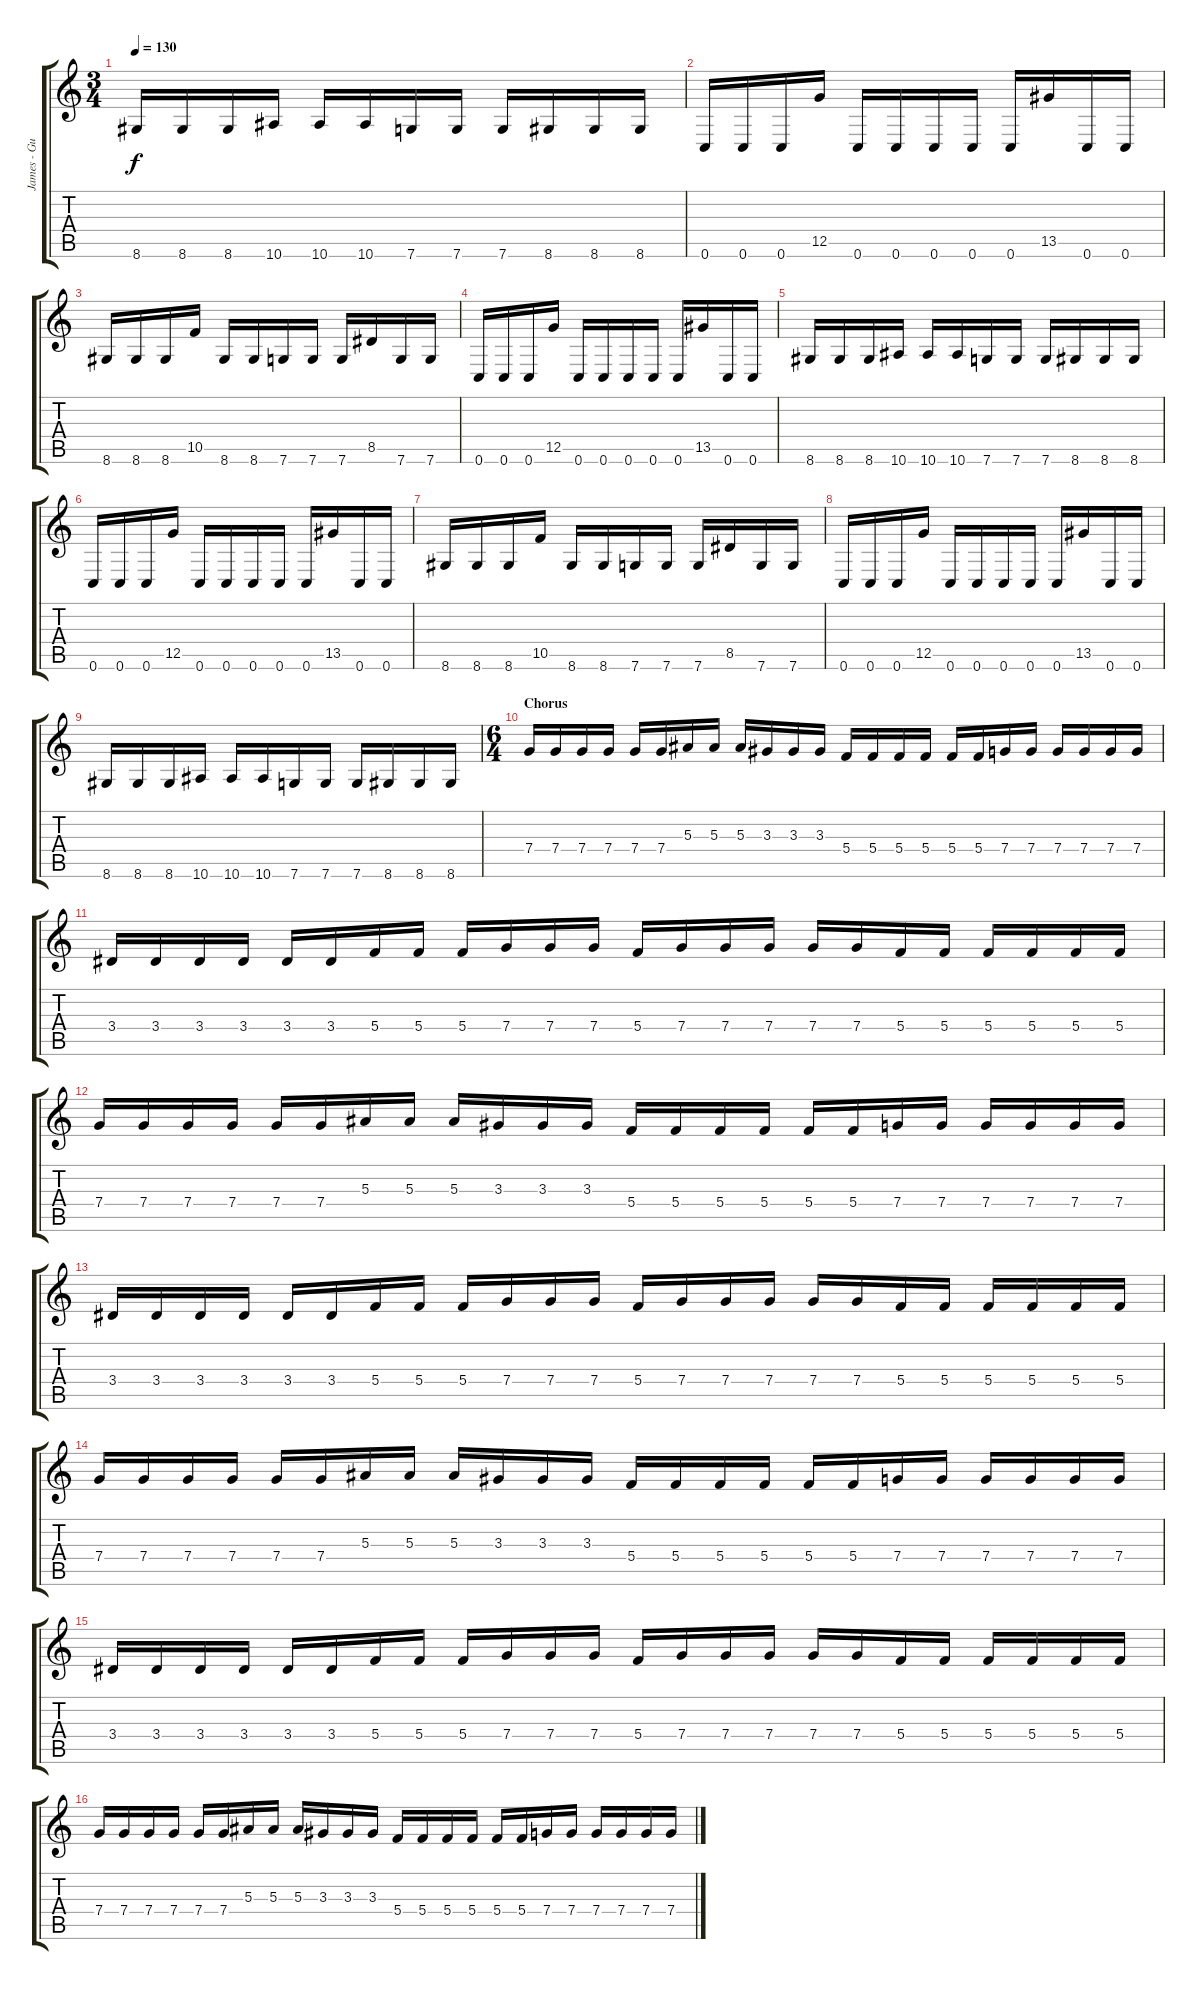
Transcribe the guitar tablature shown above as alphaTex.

\track ("James - Guitar" "James - Gu") {instrument distortionguitar}
\staff {score tabs}
\tuning (D4 A3 F3 C3 G2 C2) {hide}
\ts (3 4)
\tempo 130
\clef g2
\ks c
8.6.16{dy f} 8.6.16 8.6.16 10.6.16 10.6.16 10.6.16 7.6.16 7.6.16 7.6.16 8.6.16 8.6.16 8.6.16 |
0.6.16 0.6.16 0.6.16 12.5.16 0.6.16 0.6.16 0.6.16 0.6.16 0.6.16 13.5.16 0.6.16 0.6.16 |
8.6.16 8.6.16 8.6.16 10.5.16 8.6.16 8.6.16 7.6.16 7.6.16 7.6.16 8.5.16 7.6.16 7.6.16 |
0.6.16 0.6.16 0.6.16 12.5.16 0.6.16 0.6.16 0.6.16 0.6.16 0.6.16 13.5.16 0.6.16 0.6.16 |
8.6.16 8.6.16 8.6.16 10.6.16 10.6.16 10.6.16 7.6.16 7.6.16 7.6.16 8.6.16 8.6.16 8.6.16 |
0.6.16 0.6.16 0.6.16 12.5.16 0.6.16 0.6.16 0.6.16 0.6.16 0.6.16 13.5.16 0.6.16 0.6.16 |
8.6.16 8.6.16 8.6.16 10.5.16 8.6.16 8.6.16 7.6.16 7.6.16 7.6.16 8.5.16 7.6.16 7.6.16 |
0.6.16 0.6.16 0.6.16 12.5.16 0.6.16 0.6.16 0.6.16 0.6.16 0.6.16 13.5.16 0.6.16 0.6.16 |
8.6.16 8.6.16 8.6.16 10.6.16 10.6.16 10.6.16 7.6.16 7.6.16 7.6.16 8.6.16 8.6.16 8.6.16 |
\ts (6 4)
\section ("" "Chorus")
7.4.16 7.4.16 7.4.16 7.4.16 7.4.16 7.4.16 5.3.16 5.3.16 5.3.16 3.3.16 3.3.16 3.3.16 5.4.16 5.4.16 5.4.16 5.4.16 5.4.16 5.4.16 7.4.16 7.4.16 7.4.16 7.4.16 7.4.16 7.4.16 |
3.4.16 3.4.16 3.4.16 3.4.16 3.4.16 3.4.16 5.4.16 5.4.16 5.4.16 7.4.16 7.4.16 7.4.16 5.4.16 7.4.16 7.4.16 7.4.16 7.4.16 7.4.16 5.4.16 5.4.16 5.4.16 5.4.16 5.4.16 5.4.16 |
7.4.16 7.4.16 7.4.16 7.4.16 7.4.16 7.4.16 5.3.16 5.3.16 5.3.16 3.3.16 3.3.16 3.3.16 5.4.16 5.4.16 5.4.16 5.4.16 5.4.16 5.4.16 7.4.16 7.4.16 7.4.16 7.4.16 7.4.16 7.4.16 |
3.4.16 3.4.16 3.4.16 3.4.16 3.4.16 3.4.16 5.4.16 5.4.16 5.4.16 7.4.16 7.4.16 7.4.16 5.4.16 7.4.16 7.4.16 7.4.16 7.4.16 7.4.16 5.4.16 5.4.16 5.4.16 5.4.16 5.4.16 5.4.16 |
7.4.16 7.4.16 7.4.16 7.4.16 7.4.16 7.4.16 5.3.16 5.3.16 5.3.16 3.3.16 3.3.16 3.3.16 5.4.16 5.4.16 5.4.16 5.4.16 5.4.16 5.4.16 7.4.16 7.4.16 7.4.16 7.4.16 7.4.16 7.4.16 |
3.4.16 3.4.16 3.4.16 3.4.16 3.4.16 3.4.16 5.4.16 5.4.16 5.4.16 7.4.16 7.4.16 7.4.16 5.4.16 7.4.16 7.4.16 7.4.16 7.4.16 7.4.16 5.4.16 5.4.16 5.4.16 5.4.16 5.4.16 5.4.16 |
7.4.16 7.4.16 7.4.16 7.4.16 7.4.16 7.4.16 5.3.16 5.3.16 5.3.16 3.3.16 3.3.16 3.3.16 5.4.16 5.4.16 5.4.16 5.4.16 5.4.16 5.4.16 7.4.16 7.4.16 7.4.16 7.4.16 7.4.16 7.4.16
